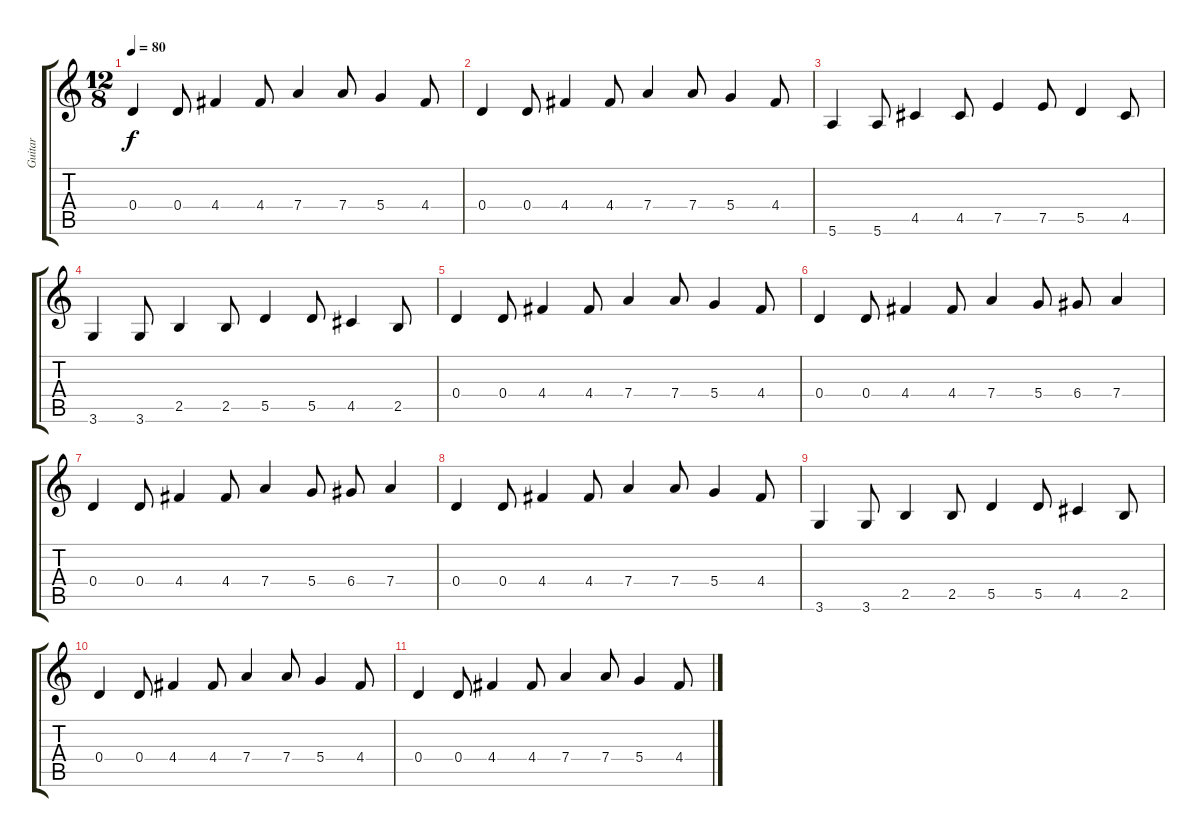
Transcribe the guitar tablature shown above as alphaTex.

\track ("Guitar" "Guitar") {instrument acousticguitarnylon}
\staff {score tabs}
\tuning (E4 B3 G3 D3 A2 E2) {hide}
\ts (12 8)
\tempo 80
\clef g2
\ks c
0.4.4{dy f} 0.4.8 4.4.4 4.4.8 7.4.4 7.4.8 5.4.4 4.4.8 |
0.4.4 0.4.8 4.4.4 4.4.8 7.4.4 7.4.8 5.4.4 4.4.8 |
5.6.4 5.6.8 4.5.4 4.5.8 7.5.4 7.5.8 5.5.4 4.5.8 |
3.6.4 3.6.8 2.5.4 2.5.8 5.5.4 5.5.8 4.5.4 2.5.8 |
0.4.4 0.4.8 4.4.4 4.4.8 7.4.4 7.4.8 5.4.4 4.4.8 |
0.4.4 0.4.8 4.4.4 4.4.8 7.4.4 5.4.8 6.4.8 7.4.4 |
0.4.4 0.4.8 4.4.4 4.4.8 7.4.4 5.4.8 6.4.8 7.4.4 |
0.4.4 0.4.8 4.4.4 4.4.8 7.4.4 7.4.8 5.4.4 4.4.8 |
3.6.4 3.6.8 2.5.4 2.5.8 5.5.4 5.5.8 4.5.4 2.5.8 |
0.4.4 0.4.8 4.4.4 4.4.8 7.4.4 7.4.8 5.4.4 4.4.8 |
0.4.4 0.4.8 4.4.4 4.4.8 7.4.4 7.4.8 5.4.4 4.4.8
